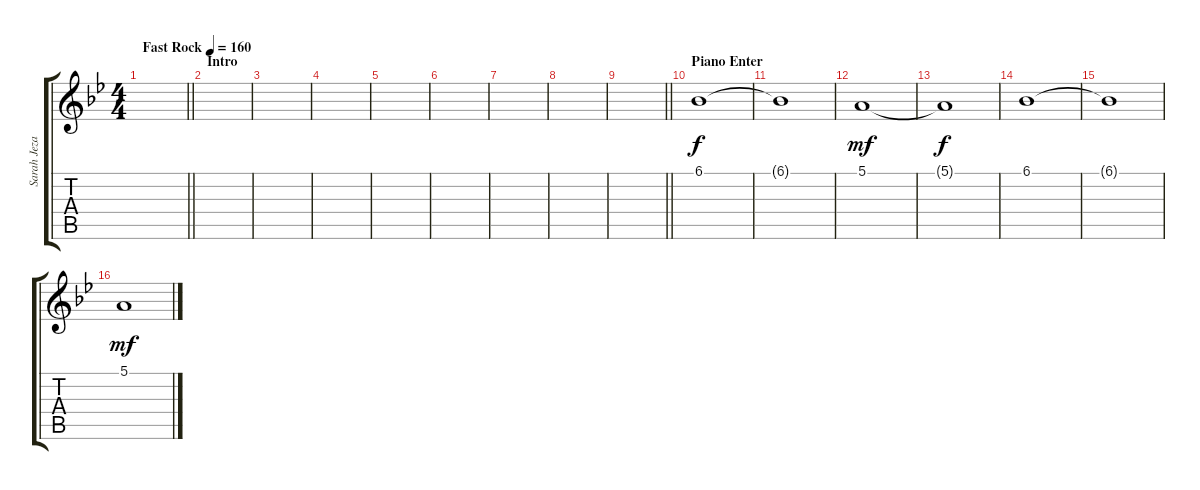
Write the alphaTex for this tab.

\track ("Sarah Jezabel" "Sarah Jeza") {instrument choiraahs}
\staff {score tabs}
\tuning (E4 B3 G3 D3 A2 E2) {hide}
\ts (4 4)
\tempo (160 "Fast Rock")
\clef g2
\barLineRight lightlight
\ks bb
|
\section ("" "Intro")
|
|
|
|
|
|
|
\barLineRight lightlight
|
\section ("" "Piano Enter")
6.1.1 |
6.1{t}.1 |
5.1.1{dy mf} |
5.1{t}.1{dy f} |
6.1.1 |
6.1{t}.1 |
5.1.1{dy mf}
